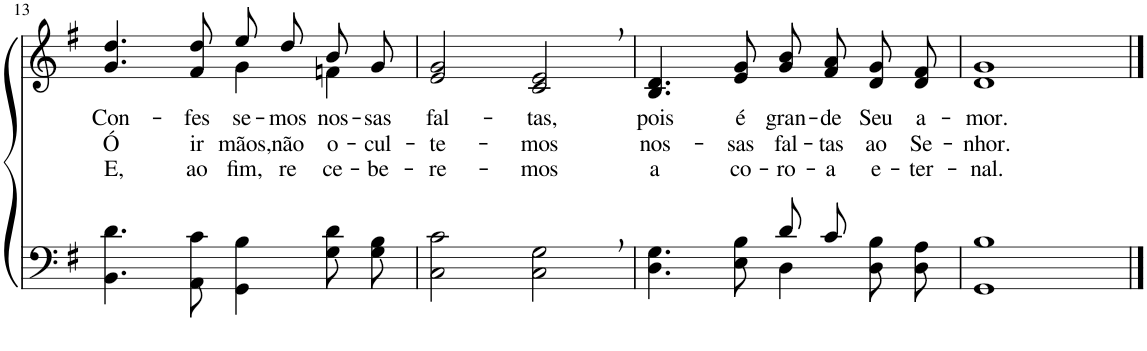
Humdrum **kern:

**kern	**kern	**text	**text	**text
*part2	*part1	*part1	*part1	*part1
*staff2	*staff1	*staff1	*staff1	*staff1
*I"Parte III e IV	*I"Parte I e II	*	*	*
!!LO:PB:g=z
*clefF4	*clefG2	*	*	*
*Trd1c2	*Trd1c2	*	*	*
*k[f#]	*k[f#]	*	*	*
*M4/4	*M4/4	*	*	*
=13	=13	=13	=13	=13
!	!	!LO:LY:b	!LO:LY:b	!LO:LY:b
*	*^	*	*	*
4.BB\ 4.d\	4.g/ 4.dd/	2ryy	Con-	Ó	E,
!	!	!	!LO:LY:b	!LO:LY:b	!LO:LY:b
8AA\ 8c\	8f#/ 8dd/	.	-fes-	ir-	ao
!	!	!	!LO:LY:b	!LO:LY:b	!LO:LY:b
4GG\ 4B\	8ee/L	4g\	-se-	-mãos,	fim,
!	!	!	!LO:LY:b	!LO:LY:b	!LO:LY:b
.	8dd/J	.	-mos	não	re-
!	!	!	!LO:LY:b	!LO:LY:b	!LO:LY:b
8G\ 8d\L	8b/L	4fn\	nos-	o-	-ce-
!	!	!	!LO:LY:b	!LO:LY:b	!LO:LY:b
8G\ 8B\J	8g/J	.	-sas	-cul-	-be-
*	*v	*v	*	*	*
=14	=14	=14	=14	=14
!	!	!LO:LY:b	!LO:LY:b	!LO:LY:b
2C\ 2c\	2e/ 2g/	fal-	-te-	-re-
!	!	!LO:LY:b	!LO:LY:b	!LO:LY:b
2C\, 2G\,	2c/, 2e/,	-tas,	-mos	-mos
=15	=15	=15	=15	=15
*^	*	*	*	*
!	!	!	!LO:LY:b	!LO:LY:b	!LO:LY:b
2ryy	4.D\ 4.G\	4.B/ 4.d/	pois	nos-	a
!	!	!	!LO:LY:b	!LO:LY:b	!LO:LY:b
.	8E\ 8B\	8e/ 8g/	é	-sas	co-
!	!	!	!LO:LY:b	!LO:LY:b	!LO:LY:b
8d/L	4D\	8g/ 8b/L	gran-	fal-	-ro-
!	!	!	!LO:LY:b	!LO:LY:b	!LO:LY:b
8c/J	.	8f#/ 8a/J	-de	-tas	-a
!	!	!	!LO:LY:b	!LO:LY:b	!LO:LY:b
4ryy	8D\ 8B\L	8d/ 8g/L	Seu	ao	e-
!	!	!	!LO:LY:b	!LO:LY:b	!LO:LY:b
.	8D\ 8A\J	8d/ 8f#/J	a-	Se-	-ter-
=16	=16	=16	=16	=16	=16
!	!	!	!LO:LY:b	!LO:LY:b	!LO:LY:b
*v	*v	*	*	*	*
1GG 1B	1d 1g	-mor.	-nhor.	-nal.
==	==	==	==	==
*-	*-	*-	*-	*-
